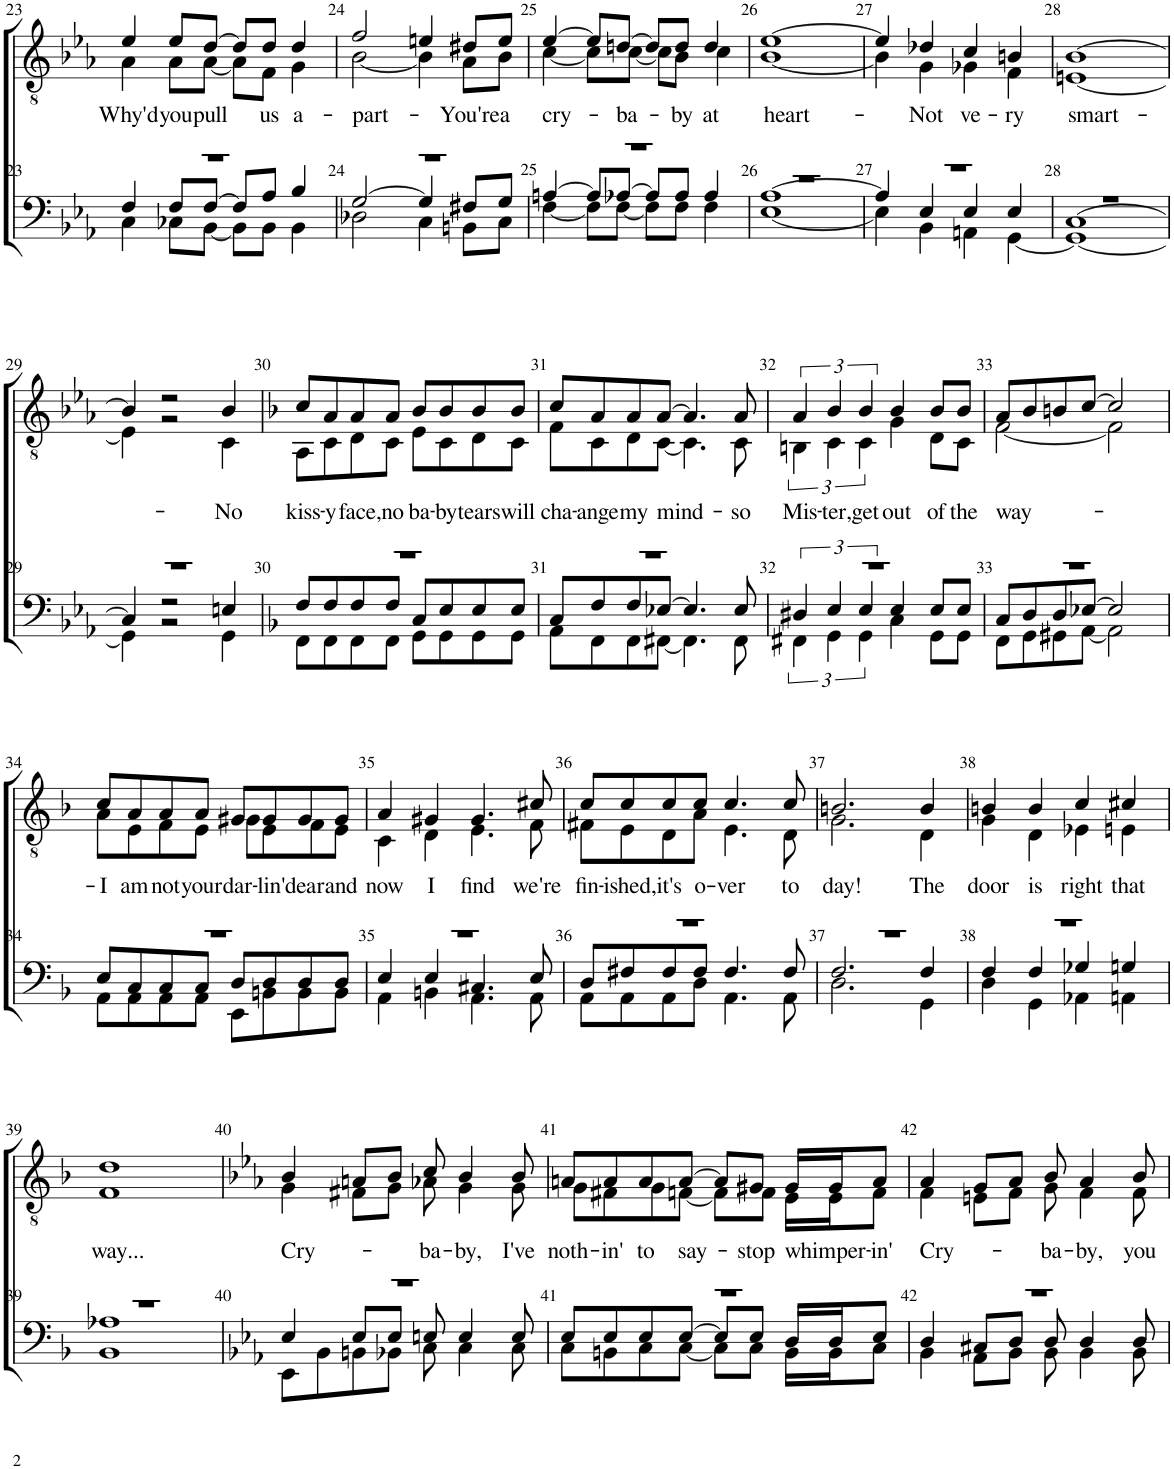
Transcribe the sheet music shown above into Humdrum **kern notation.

**kern	**kern	**text
*part2	*part1	*part1
*staff2	*staff1	*staff1
*I"BARI BASS	*I"TENOR LEAD	*
!!LO:PB:g=z
*clefF4	*clefGv2	*
*k[b-e-a-]	*k[b-e-a-]	*
*M4/4	*M4/4	*
=23	=23	=23
*^	*^	*
*	*^	*	*	*
!	!	!	!	!	!LO:LY:b
1r	4F/	4C\	4e-/	4A-\	Why'd
!	!	!	!	!	!LO:LY:b
.	8F/L	8C-X\L	8e-/L	8A-\L	you
!	!	!	!	!	!LO:LY:b
.	[8F/J	[8BB-\J	[8d/J	[8A-\J	pull
.	8F/L]	8BB-\L]	8d/L]	8A-\L]	.
!	!	!	!	!	!LO:LY:b
.	8A-/J	8BB-\J	8d/J	8F\J	us
!	!	!	!	!	!LO:LY:b
.	4B-/	4BB-\	4d/	4G\	a-
=24	=24	=24	=24	=24	=24
!	!	!	!	!	!LO:LY:b
1r	[2G/	2D-X\	2f/	[2B-\	-part-
.	4G/]	4C\	4en/	4B-\]	.
!	!	!	!	!	!LO:LY:b
.	8F#X/L	8BBn\L	8d#X/L	8A-\L	You're
!	!	!	!	!	!LO:LY:b
.	8G/J	8C\J	8e/J	8B-\J	a
=25	=25	=25	=25	=25	=25
!	!	!	!	!	!LO:LY:b
1r	[4An/	[4F\	[4e-/	[4c\	cry-
.	8A/L]	8F\L]	8e-/L]	8c\L]	.
!	!	!	!	!	!LO:LY:b
.	[8A-X/J	[8F\J	[8dn/J	[8c\J	-ba-
.	8A-/L]	8F\L]	8d/L]	8c\L]	.
!	!	!	!	!	!LO:LY:b
.	8A-/J	8F\J	8d/J	8B-\J	-by
!	!	!	!	!	!LO:LY:b
.	4A-/	4F\	4d/	4c\	at
=26	=26	=26	=26	=26	=26
!	!	!	!	!	!LO:LY:b
1r	[1A-	[1E-	[1e-	[1B-	heart-
=27	=27	=27	=27	=27	=27
1r	4A-/]	4E-\]	4e-/]	4B-\]	.
!	!	!	!	!	!LO:LY:b
.	4E-/	4BB-\	4d-X/	4G\	-Not
!	!	!	!	!	!LO:LY:b
.	4E-/	4AAn\	4c/	4G-X\	ve-
!	!	!	!	!	!LO:LY:b
.	4E-/	[4GG\	4Bn/	4F\	-ry
=28	=28	=28	=28	=28	=28
!	!	!	!	!	!LO:LY:b
1r	[1C	1GG_	[1B-	[1En	smart-
!!LO:LB:g=z	!!
=29	=29	=29	=29	=29	=29
1r	4C/]	4GG\]	4B-/]	4E\]	.
.	2r	2r	2r	2r	.
!	!	!	!	!	!LO:LY:b
.	4En/	4GG\	4B-/	4C\	-No
=30	=30	=30	=30	=30	=30
*k[b-]	*	*	*k[b-]	*	*
!	!	!	!	!	!LO:LY:b
1r	8F/L	8FF\L	8c/L	8AA\L	kiss-
!	!	!	!	!	!LO:LY:b
.	8F/	8FF\	8A/	8C\	-y
!	!	!	!	!	!LO:LY:b
.	8F/	8FF\	8A/	8D\	face,
!	!	!	!	!	!LO:LY:b
.	8F/J	8FF\J	8A/J	8C\J	no
!	!	!	!	!	!LO:LY:b
.	8C/L	8GG\L	8B-/L	8E\L	ba-
!	!	!	!	!	!LO:LY:b
.	8E/	8GG\	8B-/	8C\	-by
!	!	!	!	!	!LO:LY:b
.	8E/	8GG\	8B-/	8D\	tears
!	!	!	!	!	!LO:LY:b
.	8E/J	8GG\J	8B-/J	8C\J	will
=31	=31	=31	=31	=31	=31
!	!	!	!	!	!LO:LY:b
1r	8C/L	8AA\L	8c/L	8F\L	cha-
!	!	!	!	!	!LO:LY:b
.	8F/	8FF\	8A/	8C\	-ange
!	!	!	!	!	!LO:LY:b
.	8F/	8FF\	8A/	8D\	my
!	!	!	!	!	!LO:LY:b
.	[8E-X/J	[8FF#X\J	[8A/J	[8C\J	mind-
.	4.E-/]	4.FF#\]	4.A/]	4.C\]	.
!	!	!	!	!	!LO:LY:b
.	8E-/	8FF#\	8A/	8C\	-so
=32	=32	=32	=32	=32	=32
!	!	!	!	!	!LO:LY:b
1r	6D#X/	6FF#X\	6A/	6BBn\	Mis-
!	!	!	!	!	!LO:LY:b
.	6E/	6GG\	6B-/	6C\	-ter,
!	!	!	!	!	!LO:LY:b
.	6E/	6GG\	6B-/	6C\	get
!	!	!	!	!	!LO:LY:b
.	4E/	4C\	4B-/	4G\	out
!	!	!	!	!	!LO:LY:b
.	8E/L	8GG\L	8B-/L	8D\L	of
!	!	!	!	!	!LO:LY:b
.	8E/J	8GG\J	8B-/J	8C\J	the
=33	=33	=33	=33	=33	=33
!	!	!	!	!	!LO:LY:b
1r	8C/L	8FF\L	8A/L	[2F\	way-
.	8D/	8GG\	8B-/	.	.
.	8D/	8GG#X\	8Bn/	.	.
.	[8E-X/J	[8AA\J	[8c/J	.	.
.	2E-/]	2AA\]	2c/]	2F\]	.
!!LO:LB:g=z	!!
=34	=34	=34	=34	=34	=34
!	!	!	!	!	!LO:LY:b
1r	8E/L	8AA\L	8c/L	8A\L	-I
!	!	!	!	!	!LO:LY:b
.	8C/	8AA\	8A/	8E\	am
!	!	!	!	!	!LO:LY:b
.	8C/	8AA\	8A/	8F\	not
!	!	!	!	!	!LO:LY:b
.	8C/J	8AA\J	8A/J	8E\J	your
!	!	!	!	!	!LO:LY:b
.	8D/L	8EE\L	8G/L	8G#X\L	dar-
!	!	!	!	!	!LO:LY:b
.	8D/	8BBn\	8G#/	8E\	-lin'
!	!	!	!	!	!LO:LY:b
.	8D/	8BB\	8G#/	8F\	dear
!	!	!	!	!	!LO:LY:b
.	8D/J	8BB\J	8G#/J	8E\J	and
=35	=35	=35	=35	=35	=35
!	!	!	!	!	!LO:LY:b
1r	4E/	4AA\	4A/	4C\	now
!	!	!	!	!	!LO:LY:b
.	4E/	4BBn\	4G#X/	4D\	I
!	!	!	!	!	!LO:LY:b
.	4.C#X/	4.AA\	4.G#/	4.E\	find
!	!	!	!	!	!LO:LY:b
.	8E/	8AA\	8c#X/	8F\	we're
=36	=36	=36	=36	=36	=36
!	!	!	!	!	!LO:LY:b
1r	8D/L	8AA\L	8c/L	8F#X\L	fin-
!	!	!	!	!	!LO:LY:b
.	8F#X/	8AA\	8c/	8E\	-ished,
!	!	!	!	!	!LO:LY:b
.	8F#/	8AA\	8c/	8D\	it's
!	!	!	!	!	!LO:LY:b
.	8F#/J	8D\J	8c/J	8A\J	o-
!	!	!	!	!	!LO:LY:b
.	4.F#/	4.AA\	4.c/	4.E\	-ver
!	!	!	!	!	!LO:LY:b
.	8F#/	8AA\	8c/	8D\	to
=37	=37	=37	=37	=37	=37
!	!	!	!	!	!LO:LY:b
1r	2.F/	2.D\	2.Bn/	2.G\	day!
!	!	!	!	!	!LO:LY:b
.	4F/	4GG\	4B/	4D\	The
=38	=38	=38	=38	=38	=38
!	!	!	!	!	!LO:LY:b
1r	4F/	4D\	4Bn/	4G\	door
!	!	!	!	!	!LO:LY:b
.	4F/	4GG\	4B/	4D\	is
!	!	!	!	!	!LO:LY:b
.	4G-X/	4AA-X\	4c/	4E-X\	right
!	!	!	!	!	!LO:LY:b
.	4Gn/	4AAn\	4c#X/	4En\	that
!!LO:LB:g=z	!!
=39	=39	=39	=39	=39	=39
!	!	!	!	!	!LO:LY:b
1r	1A-X	1BB-	1d	1F	way...
=40	=40	=40	=40	=40	=40
*k[b-e-a-]	*	*	*k[b-e-a-]	*	*
!	!	!	!	!	!LO:LY:b
1r	4E-/	8EE-\L	4B-/	4G\	Cry-
.	.	8BB-\	.	.	.
.	8E-/L	8BBn\	8An/L	8F#X\L	.
.	8E-/J	8BB-X\J	8B-/J	8G\J	.
!	!	!	!	!	!LO:LY:b
.	8En/	8C\	8c/	8A-X\	-ba-
!	!	!	!	!	!LO:LY:b
.	4E/	4C\	4B-/	4G\	-by,
!	!	!	!	!	!LO:LY:b
.	8E/	8C\	8B-/	8G\	I've
=41	=41	=41	=41	=41	=41
!	!	!	!	!	!LO:LY:b
1r	8E-/L	8C\L	8An/L	8G\L	noth-
!	!	!	!	!	!LO:LY:b
.	8E-/	8BBn\	8A/	8F#X\	-in'
!	!	!	!	!	!LO:LY:b
.	8E-/	8C\	8A/	8G\	to
!	!	!	!	!	!LO:LY:b
.	[8E-/J	[8C\J	[8A/J	[8Fn\J	say-
.	8E-/L]	8C\L]	8A/L]	8F\L]	.
!	!	!	!	!	!LO:LY:b
.	8E-/J	8C\J	8G#X/J	8F\J	-stop
!	!	!	!	!	!LO:LY:b
.	16D/LL	16BB\LL	16G#/LL	16E-\LL	whimper-
.	16D/J	16BB\J	16G#/J	16E-\J	.
!	!	!	!	!	!LO:LY:b
.	8E-/J	8C\J	8A/J	8F\J	-in'
=42	=42	=42	=42	=42	=42
!	!	!	!	!	!LO:LY:b
1r	4D/	4BB-\	4A-/	4F\	Cry-
.	8C#X/L	8AA-\L	8G/L	8En\L	.
.	8D/J	8BB-\J	8A-/J	8F\J	.
!	!	!	!	!	!LO:LY:b
.	8D/	8BB-\	8B-/	8G\	-ba-
!	!	!	!	!	!LO:LY:b
.	4D/	4BB-\	4A-/	4F\	-by,
!	!	!	!	!	!LO:LY:b
.	8D/	8BB-\	8B-/	8F\	you
*v	*v	*v	*	*	*
*	*v	*v	*
=	=	=
*-	*-	*-
